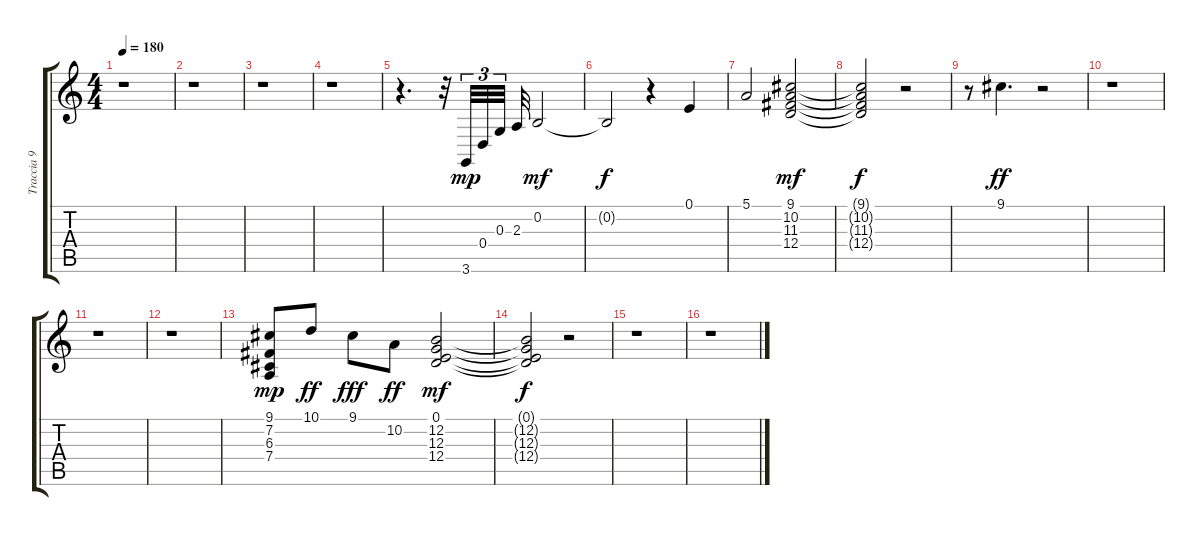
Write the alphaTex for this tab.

\track ("Traccia 9" "Traccia 9") {instrument electricpiano1}
\staff {score tabs}
\tuning (E4 B3 G3 D3 A2 E2) {hide}
\ts (4 4)
\tempo 180
\clef g2
\ks c
r.1{dy f} |
r.1 |
r.1 |
r.1 |
r.4{d} r.32 3.6.32{tu (3 2) dy mp} 0.4.32{tu (3 2)} 0.3.32{tu (3 2)} 2.3.32 0.2.2{dy mf} |
0.2{t}.2{dy f} r.4 0.1.4 |
5.1.2 (9.1 10.2 11.3 12.4).2{dy mf} |
(9.1{t} 10.2{t} 11.3{t} 12.4{t}).2{dy f} r.2 |
r.8 9.1.4{d dy ff} r.2 |
r.1 |
r.1 |
r.1 |
(9.1 7.2 6.3 7.4).8{dy mp} 10.1.8{dy ff} 9.1.8{dy fff} 10.2.8{dy ff} (0.1 12.2 12.3 12.4).2{dy mf} |
(0.1{t} 12.2{t} 12.3{t} 12.4{t}).2{dy f} r.2 |
r.1 |
r.1
